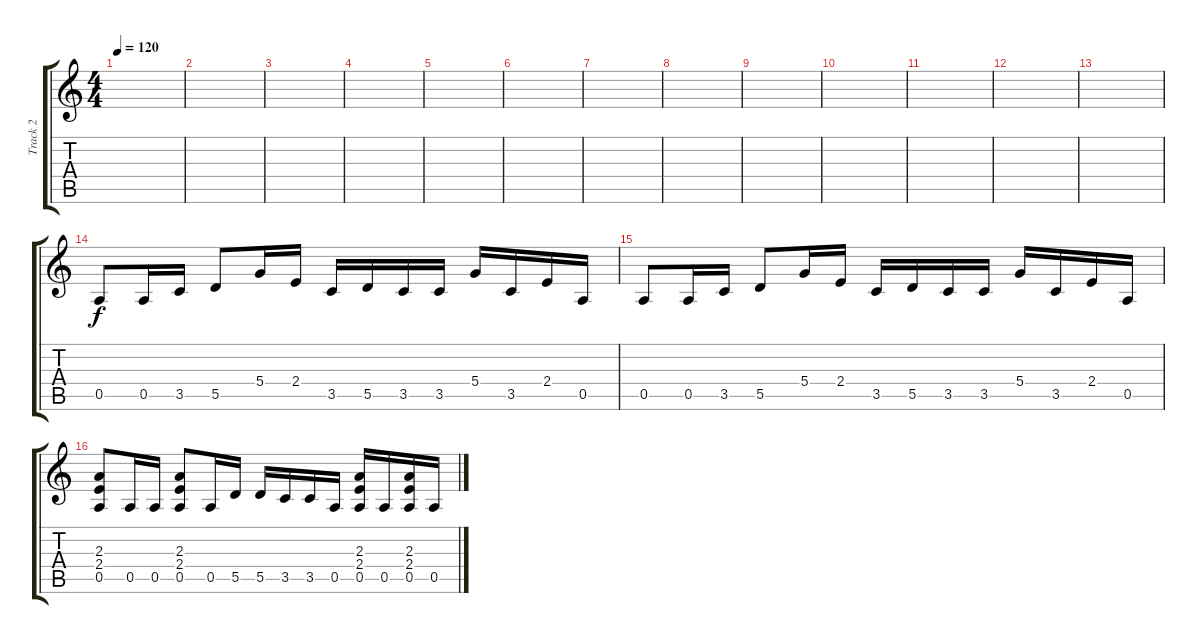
\track ("Track 2" "Track 2") {instrument distortionguitar}
\staff {score tabs}
\tuning (E4 B3 G3 D3 A2 E2) {hide}
\ts (4 4)
\tempo 120
\clef g2
\ks c
|
|
|
|
|
|
|
|
|
|
|
|
|
0.5.8 0.5.16 3.5.16 5.5.8 5.4.16 2.4.16 3.5.16 5.5.16 3.5.16 3.5.16 5.4.16 3.5.16 2.4.16 0.5.16 |
0.5.8 0.5.16 3.5.16 5.5.8 5.4.16 2.4.16 3.5.16 5.5.16 3.5.16 3.5.16 5.4.16 3.5.16 2.4.16 0.5.16 |
(2.3 2.4 0.5).8 0.5.16 0.5.16 (2.3 2.4 0.5).8 0.5.16 5.5.16 5.5.16 3.5.16 3.5.16 0.5.16 (2.3 2.4 0.5).16 0.5.16 (2.3 2.4 0.5).16 0.5.16
